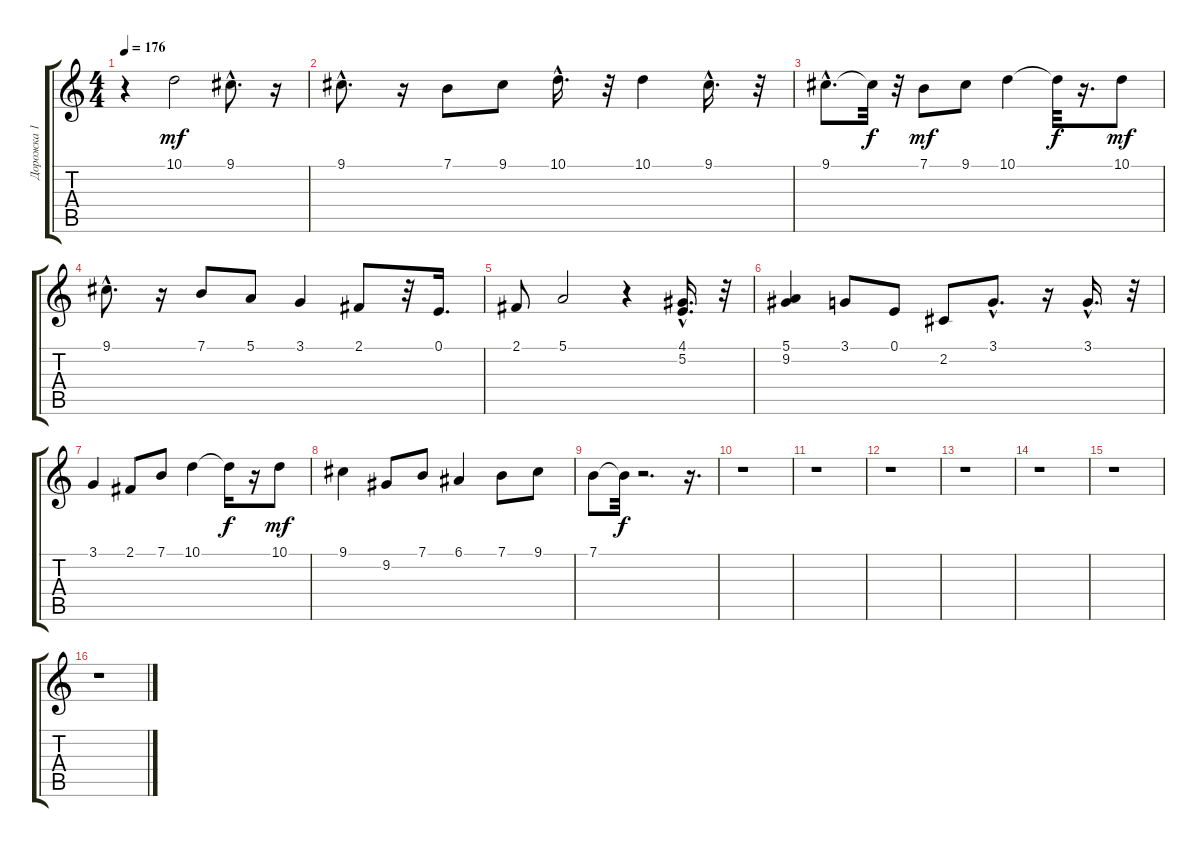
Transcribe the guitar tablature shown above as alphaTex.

\track ("Дорожка 1" "Дорожка 1") {instrument trumpet}
\staff {score tabs}
\tuning (E4 B3 G3 D3 A2 E2) {hide}
\ts (4 4)
\tempo 176
\clef g2
\ks c
r.4{dy f} 10.1.2{dy mf} 9.1{hac}.8{d} r.16 |
9.1{hac}.8{d} r.16 7.1.8 9.1.8 10.1{hac}.16{d} r.32 10.1.4 9.1{hac}.16{d} r.32 |
9.1{hac}.8{d} 9.1{t}.32{dy f} r.32 7.1.8{dy mf} 9.1.8 10.1.4 10.1{t}.32{dy f} r.16{d} 10.1.8{dy mf} |
9.1{hac}.8{d} r.16 7.1.8 5.1.8 3.1.4 2.1.8 r.32 0.1.16{d} |
2.1.8 5.1.2 r.4 (4.1 5.2{hac}).16{d} r.32 |
(5.1 9.2).4 3.1.8 0.1.8 2.2.8 3.1{hac}.8{d} r.16 3.1{hac}.16{d} r.32 |
3.1.4 2.1.8 7.1.8 10.1.4 10.1{t}.16{dy f} r.16 10.1.8{dy mf} |
9.1.4 9.2.8 7.1.8 6.1.4 7.1.8 9.1.8 |
7.1.8 7.1{t}.32{dy f} r.2{d} r.16{d} |
r.1 |
r.1 |
r.1 |
r.1 |
r.1 |
r.1 |
r.1
